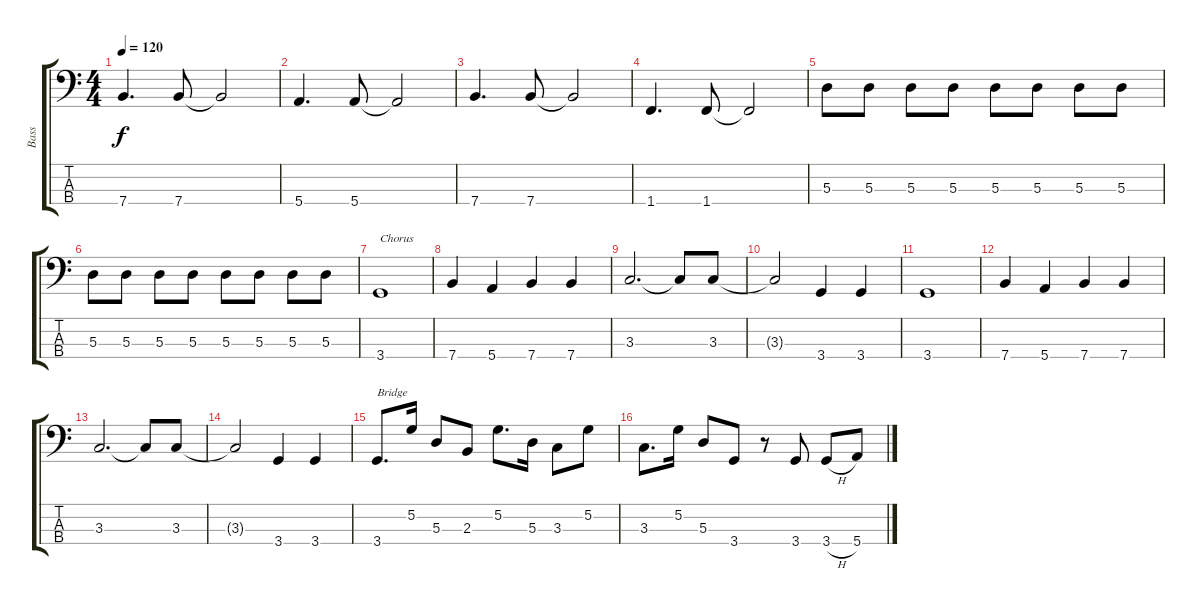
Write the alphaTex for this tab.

\track ("Bass" "Bass") {instrument electricbassfinger}
\staff {score tabs}
\tuning (G2 D2 A1 E1) {hide}
\ts (4 4)
\tempo 120
\clef f4
\ks c
7.4.4{d dy f} 7.4.8 7.4{t}.2 |
5.4.4{d} 5.4.8 5.4{t}.2 |
7.4.4{d} 7.4.8 7.4{t}.2 |
1.4.4{d} 1.4.8 1.4{t}.2 |
5.3.8 5.3.8 5.3.8 5.3.8 5.3.8 5.3.8 5.3.8 5.3.8 |
5.3.8 5.3.8 5.3.8 5.3.8 5.3.8 5.3.8 5.3.8 5.3.8 |
3.4.1{txt "Chorus"} |
7.4.4 5.4.4 7.4.4 7.4.4 |
3.3.2{d} 3.3{t}.8 3.3.8 |
3.3{t}.2 3.4.4 3.4.4 |
3.4.1 |
7.4.4 5.4.4 7.4.4 7.4.4 |
3.3.2{d} 3.3{t}.8 3.3.8 |
3.3{t}.2 3.4.4 3.4.4 |
3.4.8{d txt "Bridge"} 5.2.16 5.3.8 2.3.8 5.2.8{d} 5.3.16 3.3.8 5.2.8 |
3.3.8{d} 5.2.16 5.3.8 3.4.8 r.8 3.4.8 3.4{h}.8 5.4.8
